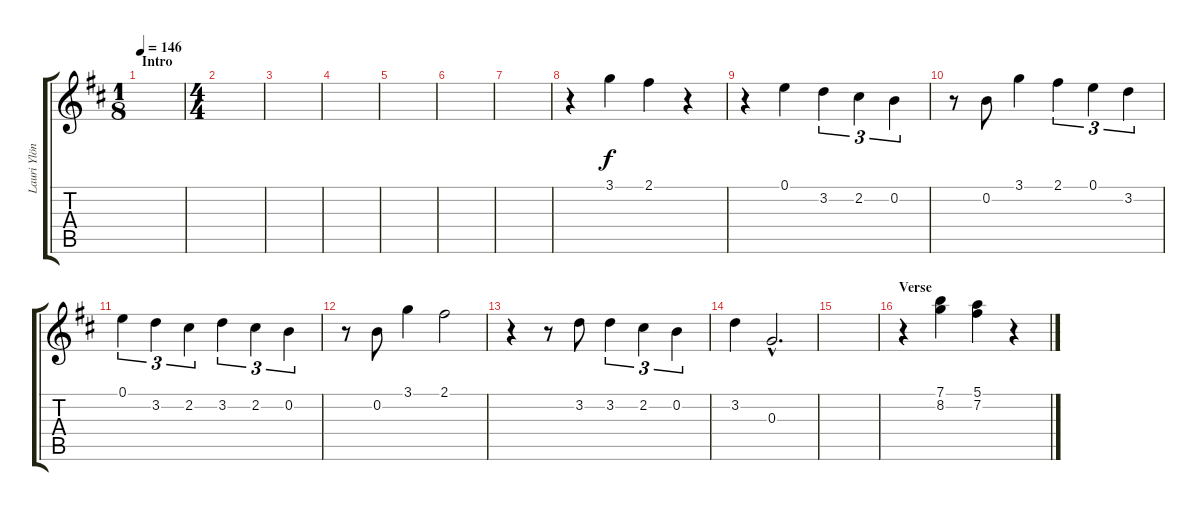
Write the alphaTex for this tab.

\track ("Lauri Ylönen" "Lauri Ylön") {instrument distortionguitar}
\staff {score tabs}
\tuning (E4 B3 G3 D3 A2 E2) {hide}
\ts (1 8)
\section ("" "Intro")
\tempo 146
\clef g2
\ks d
|
\ts (4 4)
|
|
|
|
|
|
r.4 3.1.4 2.1.4 r.4 |
r.4 0.1.4 3.2.4{tu (3 2)} 2.2.4{tu (3 2)} 0.2.4{tu (3 2)} |
r.8 0.2.8 3.1.4 2.1.4{tu (3 2)} 0.1.4{tu (3 2)} 3.2.4{tu (3 2)} |
0.1.4{tu (3 2)} 3.2.4{tu (3 2)} 2.2.4{tu (3 2)} 3.2.4{tu (3 2)} 2.2.4{tu (3 2)} 0.2.4{tu (3 2)} |
r.8 0.2.8 3.1.4 2.1.2 |
r.4 r.8 3.2.8 3.2.4{tu (3 2)} 2.2.4{tu (3 2)} 0.2.4{tu (3 2)} |
3.2.4 0.3{hac}.2{d} |
|
\section ("" "Verse")
r.4 (7.1 8.2).4 (5.1 7.2).4 r.4
